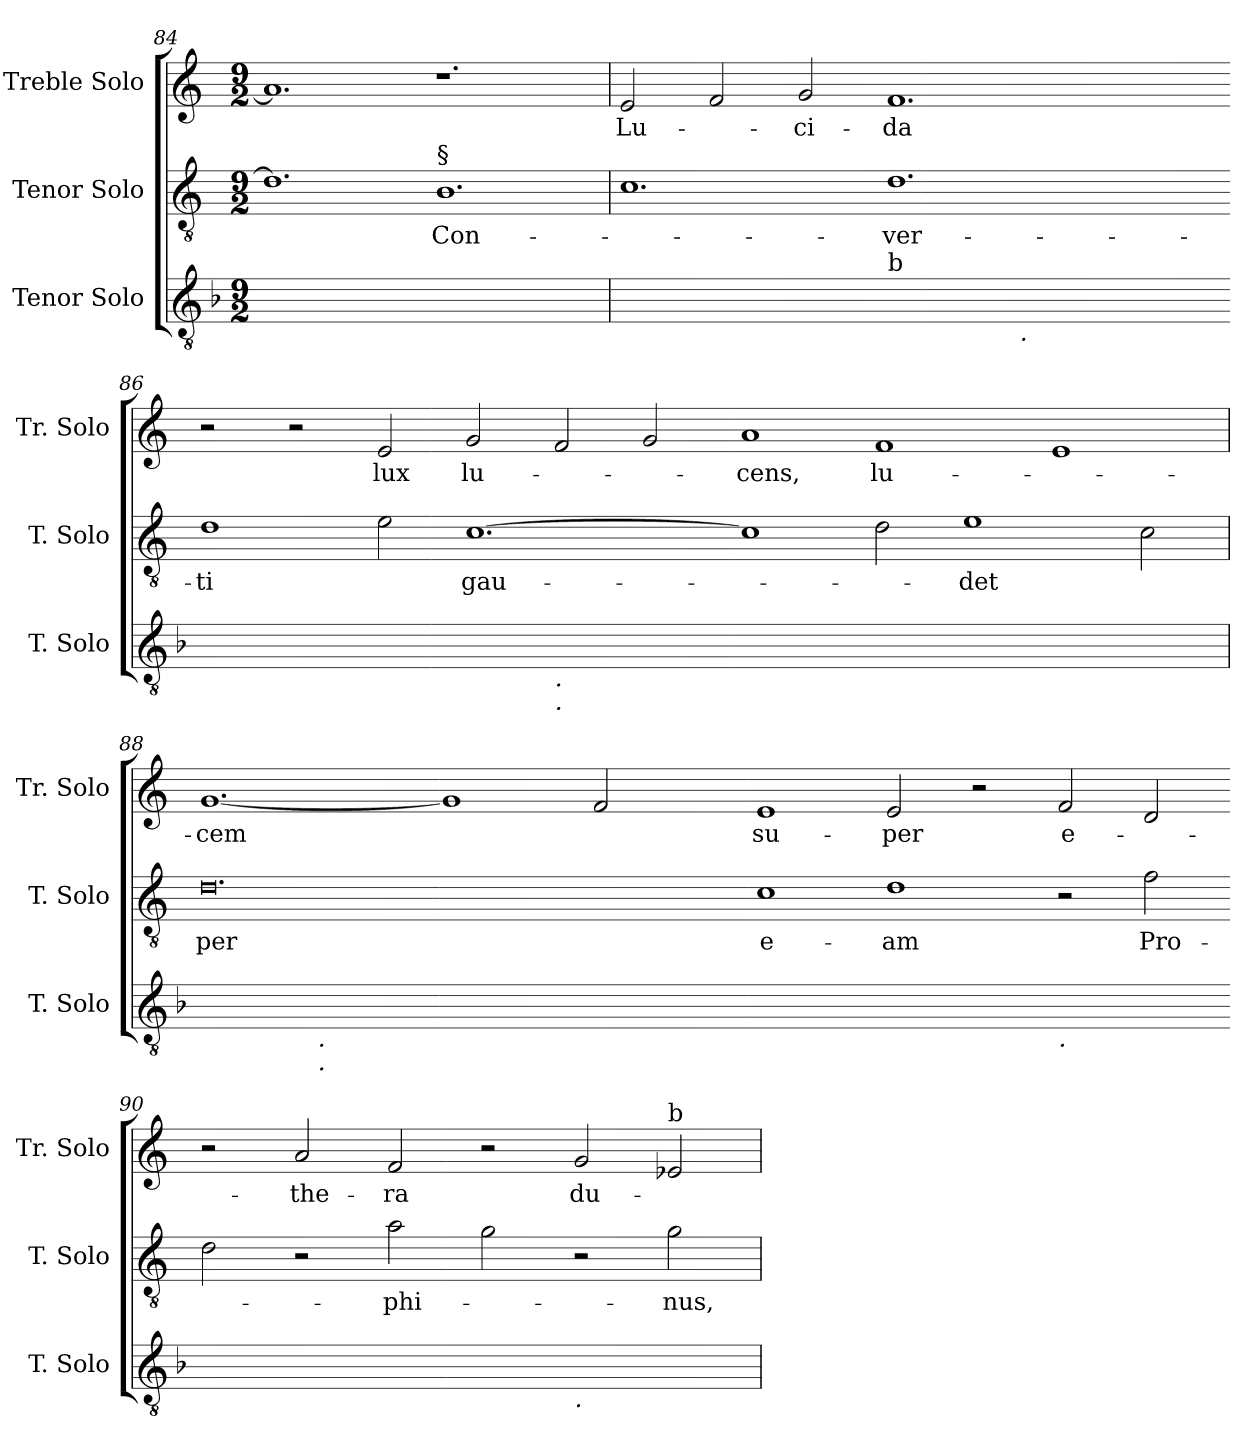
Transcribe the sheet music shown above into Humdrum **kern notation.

**kern	**kern	**text	**kern	**text
*part3	*part2	*part2	*part1	*part1
*staff3	*staff2	*staff2	*staff1	*staff1
*I"Tenor Solo	*I"Tenor Solo	*	*I"Treble Solo	*
*I'T. Solo	*I'T. Solo	*	*I'Tr. Solo	*
*clefGv2	*clefGv2	*	*clefG2	*
*ITrd7c12	*ITrd7c12	*	*	*
*k[b-]	*k[]	*	*k[]	*
*F:	*C:	*	*C:	*
*M9/2	*M9/2	*	*M9/2	*
=84	=84	=84	=84	=84
1.DDiyy_<	1.Di]	.	1.ai]	.
!	!LO:TX:a:t=§	!	!	!
!	!	!LO:LY:b:color=#000000	!	!
1.DDiyy]	1.BBi	Con-	1.r	.
!!LO:LB:g=z
=85	=85	=85	=85	=85
!	!	!	!	!LO:LY:b:color=#000000
*^	*	*	*	*
1.CCiyy	1ryy	1.Ci	.	2ei/	Lu-
.	.	.	.	2fi/	.
!	!	!	!	!	!LO:LY:b:color=#000000
.	1ryy	.	.	2gi/	-ci-
!	!	!	!LO:LY:b:color=#000000	!	!
!LO:TX:a:t=b	!	!	!	!	!
!	!	!	!	!	!LO:LY:b:color=#000000
[>1.BB-iyy	.	1.Di	-ver-	1.fi	-da
.	16ryy	.	.	.	.
.	64ryy	.	.	.	.
.	256..ryy	.	.	.	.
!	!LO:TX:b:i:t=.	!	!	!	!
.	2ryy	.	.	.	.
.	4ryy	.	.	.	.
.	8ryy	.	.	.	.
.	32ryy	.	.	.	.
.	128ryy	.	.	.	.
.	1024ryy	.	.	.	.
=86-	=86-	=86-	=86-	=86-	=86-
!	!	!	!LO:LY:b:color=#000000	!	!
1.BB-iyy]	0ryy	1Di	-ti	2r	.
.	.	.	.	2r	.
!	!	!	!	!	!LO:LY:b:color=#000000
.	.	2Ei\	.	2ei/	lux
!	!	!	!LO:LY:b:color=#000000	!	!
!	!	!	!	!	!LO:LY:b:color=#000000
[<1.AAiyy	.	[>1.Ci	gau-	2gi/	lu-
!	!LO:TX:b:i:t=.	!	!	!	!
!	!LO:TX:b:i:t=.	!	!	!	!
.	1ryy	.	.	2fi/	.
.	.	.	.	2gi/	.
*v	*v	*	*	*	*
=87-	=87-	=87-	=87-	=87-
*^	*	*	*	*
!	!	!	!	!	!LO:LY:b:color=#000000
*v	*v	*	*	*	*
1.AAiyy_<	1Ci]	.	1ai	-cens,
!	!	!	!	!LO:LY:b:color=#000000
.	2Di\	.	1fi	lu-
!	!	!LO:LY:b:color=#000000	!	!
1.AAiyy]	1Ei	-det	.	.
.	.	.	1ei	.
.	2Ci\	.	.	.
=88	=88	=88	=88	=88
!	!	!LO:LY:b:color=#000000	!	!
!	!	!	!	!LO:LY:b:color=#000000
*^	*	*	*	*
[<0.GGiyy	2ryy	0.Di	per	[<1.gi	-cem
.	16ryy	.	.	.	.
.	256..ryy	.	.	.	.
!	!LO:TX:b:i:t=.	!	!	!	!
!	!LO:TX:b:i:t=.	!	!	!	!
.	1ryy	.	.	.	.
.	.	.	.	1gi]	.
.	1ryy	.	.	.	.
.	.	.	.	2fi/	.
.	4ryy	.	.	.	.
.	8ryy	.	.	.	.
.	32ryy	.	.	.	.
.	64ryy	.	.	.	.
.	128ryy	.	.	.	.
.	1024ryy	.	.	.	.
=89-	=89-	=89-	=89-	=89-	=89-
!	!	!	!LO:LY:b:color=#000000	!	!
!	!	!	!	!	!LO:LY:b:color=#000000
1.GGiyy]	0ryy	1Ci	e-	1ei	su-
!	!	!	!LO:LY:b:color=#000000	!	!
!	!	!	!	!	!LO:LY:b:color=#000000
.	.	1Di	-am	2ei/	-per
[<1.FFiyy	.	.	.	2r	.
!	!LO:TX:b:i:t=.	!	!	!	!
!	!	!	!	!	!LO:LY:b:color=#000000
.	1ryy	2r	.	2fi/	e-
!	!	!	!LO:LY:b:color=#000000	!	!
.	.	2Fi\	Pro-	2di/	.
=90-	=90-	=90-	=90-	=90-	=90-
1.FFiyy]	0ryy	2Di\	.	2r	.
!	!	!	!	!	!LO:LY:b:color=#000000
.	.	2r	.	2ai/	-the-
!	!	!	!LO:LY:b:color=#000000	!	!
!	!	!	!	!	!LO:LY:b:color=#000000
.	.	2Ai\	-phi-	2fi/	-ra
1.EE-iyy	.	2Gi\	.	2r	.
!	!LO:TX:b:i:t=.	!	!	!	!
!	!	!	!	!	!LO:LY:b:color=#000000
.	1ryy	2r	.	2gi/	du-
!	!	!	!	!LO:TX:a:t=b	!
!	!	!	!LO:LY:b:color=#000000	!	!
.	.	2Gi\	-nus,	2e-i/	.
*v	*v	*	*	*	*
=	=	=	=	=
*-	*-	*-	*-	*-
